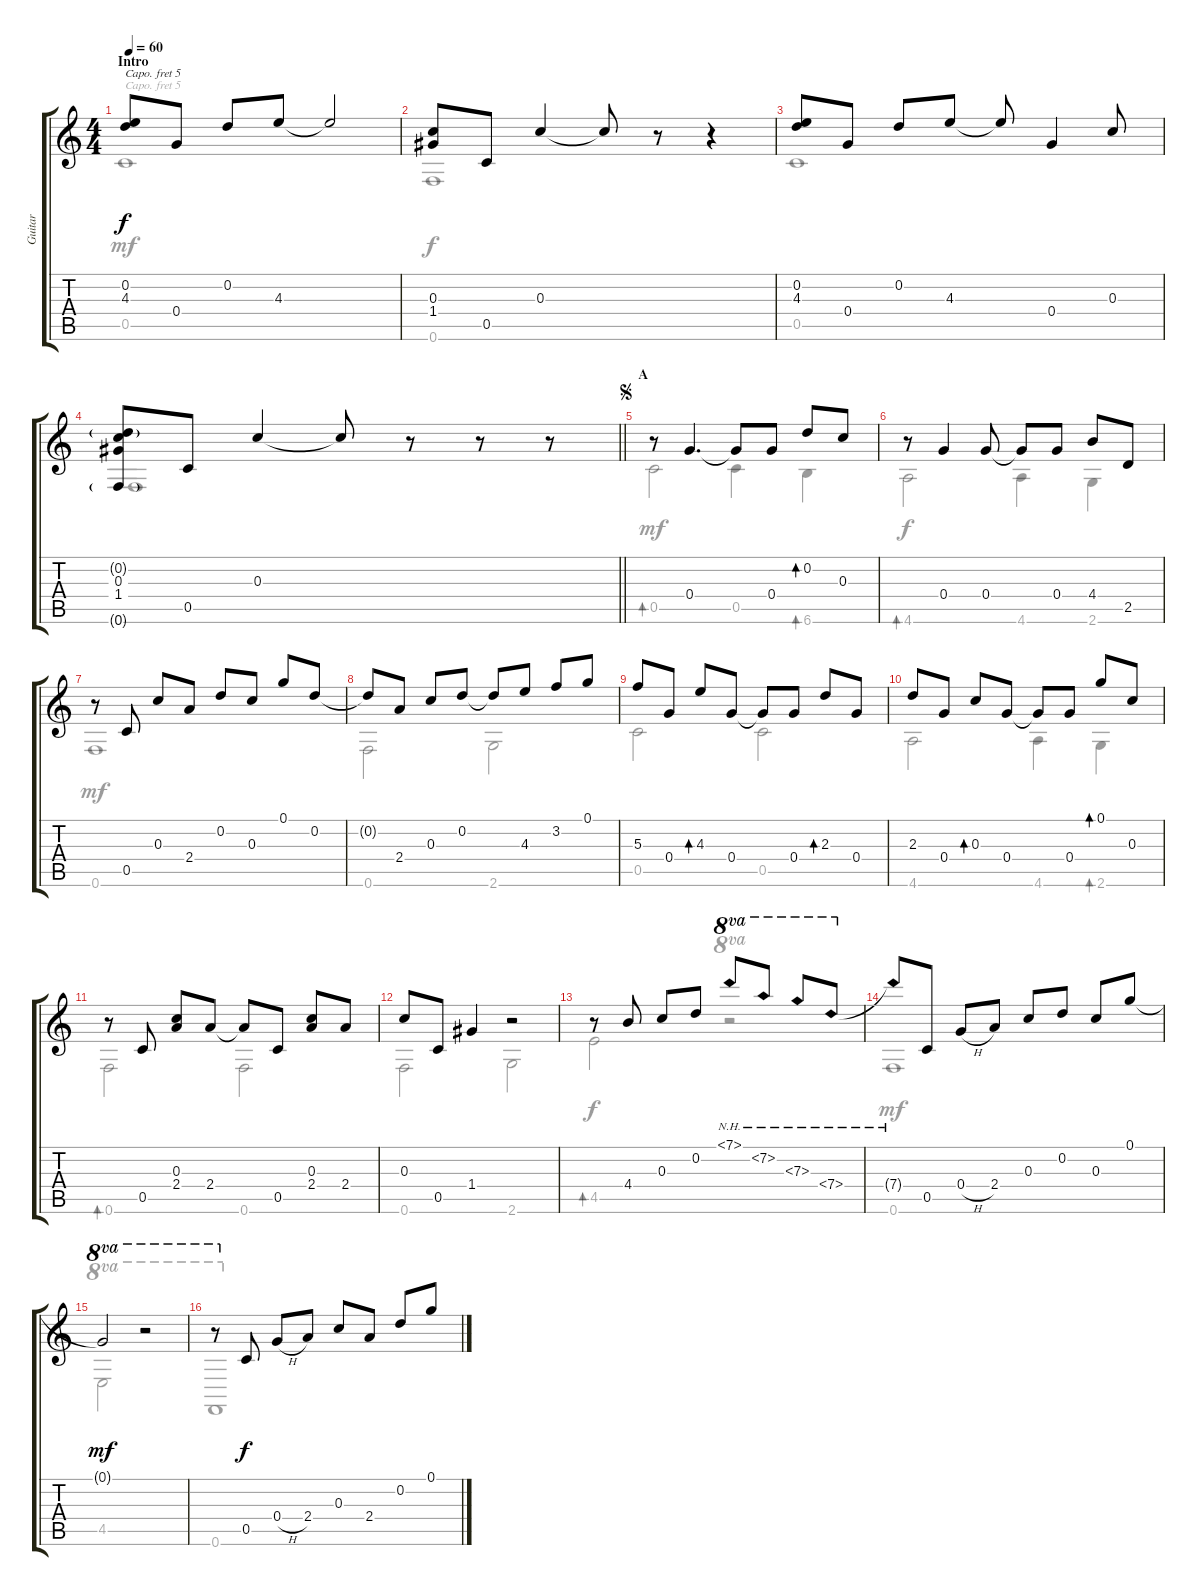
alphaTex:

\track ("Guitar" "Guitar") {instrument acousticguitarsteel}
\staff {score tabs}
\capo 5
\tuning (D4 A3 G3 D3 G2 C2) {hide}
\voice
\ts (4 4)
\section ("" "Intro")
\tempo 60
\clef g2
\ks c
(0.2 4.3).8{dy f instrument acousticguitarsteel} 0.4.8 0.2.8 4.3.8 4.3{t}.2 |
(0.3 1.4).8 0.5.8 0.3.4 0.3{t}.8 r.8 r.4 |
(0.2 4.3).8 0.4.8 0.2.8 4.3.8 4.3{t}.8 0.4.4 0.3.8 |
\barLineRight lightlight
(0.2{g} 0.3 1.4 0.6{g}).8 0.5.8 0.3.4 0.3{t}.8 r.8 r.8 r.8 |
\section ("" "A")
\jump segno
r.8 0.4.4{d} 0.4{t}.8 0.4.8 0.2.8{bd 30} 0.3.8 |
r.8 0.4.4 0.4.8 0.4{t}.8 0.4.8 4.4.8 2.5.8 |
r.8 0.5.8 0.3.8 2.4.8 0.2.8 0.3.8 0.1.8 0.2.8 |
0.2{t}.8 2.4.8 0.3.8 0.2.8 0.2{t}.8 4.3.8 3.2.8 0.1.8 |
5.3.8 0.4.8 4.3.8{bd 60} 0.4.8 0.4{t}.8 0.4.8 2.3.8{bd 60} 0.4.8 |
2.3.8 0.4.8 0.3.8{bd 60} 0.4.8 0.4{t}.8 0.4.8 0.1.8{bd 60} 0.3.8 |
r.8 0.5.8 (0.3 2.4).8 2.4.8 2.4{t}.8 0.5.8 (0.3 2.4).8 2.4.8 |
0.3.8 0.5.8 1.4.4 r.2 |
r.8 4.4.8 0.3.8 0.2.8 7.1{nh}.8{ot 8va} 7.2{nh}.8{ot 8va} 7.3{nh}.8{ot 8va} 7.4{nh}.8{ot 8va} |
7.4{nh t}.8 0.5.8 0.4{h}.8 2.4.8 0.3.8 0.2.8 0.3.8 0.1.8 |
0.1{t}.2{ot 8va dy mf} r.2{ot 8va} |
r.8{ot 8va} 0.5.8{dy f} 0.4{h}.8 2.4.8 0.3.8 2.4.8 0.2.8 0.1.8
\voice
\clef g2
\ottava regular
\simile none
\ks c
0.5.1{dy mf} |
0.6.1{dy f} |
0.5.1 |
\barLineRight lightlight
0.6.1 |
0.5.2{bd 30 dy mf} 0.5.4 6.6.4{bd 30} |
4.6.2{bd 30 dy f} 4.6.4 2.6.4 |
0.6.1{dy mf} |
0.6.2 2.6.2 |
0.5.2 0.5.2 |
4.6.2 4.6.4 2.6.4{bd 60} |
0.6.2{bd 60} 0.6.2 |
0.6.2 2.6.2 |
4.5.2{bd 60 dy f} r.2{ot 8va} |
0.6.1{dy mf} |
4.5.2{ot 8va} r.2{ot 8va} |
0.6.1{ot 8va}
